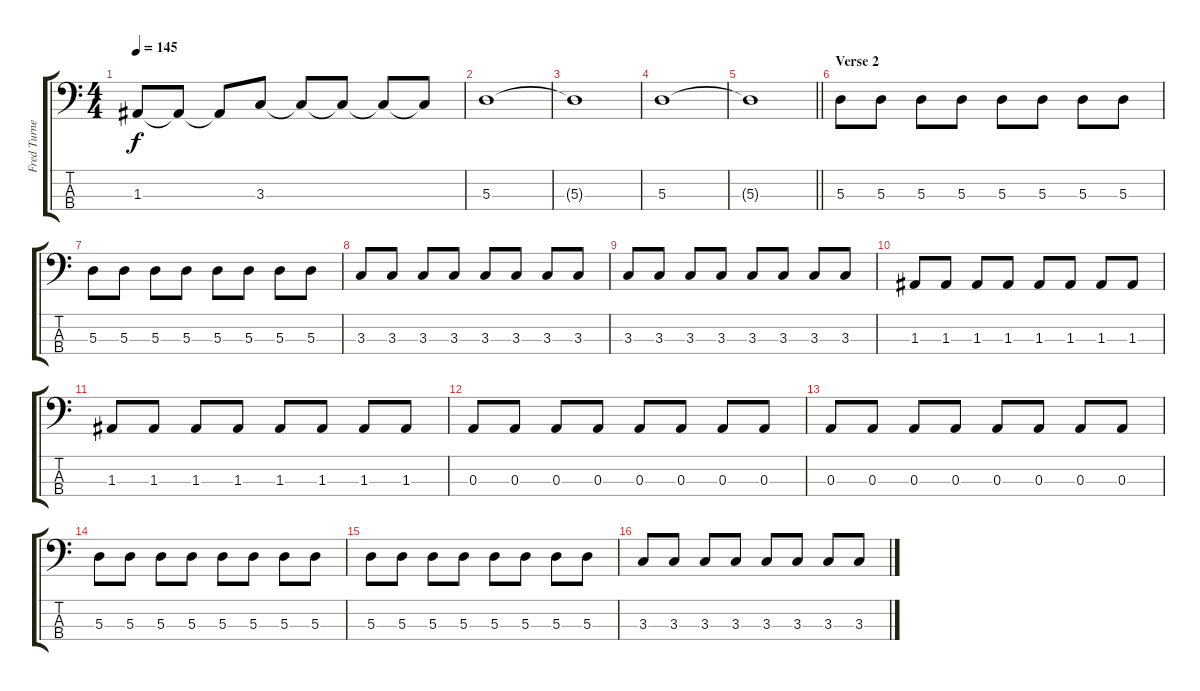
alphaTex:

\track ("Fred Turner" "Fred Turne") {instrument electricbassfinger}
\staff {score tabs}
\tuning (G2 D2 A1 E1) {hide}
\ts (4 4)
\tempo 145
\clef f4
\ks c
1.3{t}.8{dy f} 1.3{t}.8 1.3{t}.8 3.3.8 3.3{t}.8 3.3{t}.8 3.3{t}.8 3.3{t}.8 |
5.3.1 |
5.3{t}.1 |
5.3.1 |
\barLineRight lightlight
5.3{t}.1 |
\section ("" "Verse 2")
5.3.8 5.3.8 5.3.8 5.3.8 5.3.8 5.3.8 5.3.8 5.3.8 |
5.3.8 5.3.8 5.3.8 5.3.8 5.3.8 5.3.8 5.3.8 5.3.8 |
3.3.8 3.3.8 3.3.8 3.3.8 3.3.8 3.3.8 3.3.8 3.3.8 |
3.3.8 3.3.8 3.3.8 3.3.8 3.3.8 3.3.8 3.3.8 3.3.8 |
1.3.8 1.3.8 1.3.8 1.3.8 1.3.8 1.3.8 1.3.8 1.3.8 |
1.3.8 1.3.8 1.3.8 1.3.8 1.3.8 1.3.8 1.3.8 1.3.8 |
0.3.8 0.3.8 0.3.8 0.3.8 0.3.8 0.3.8 0.3.8 0.3.8 |
0.3.8 0.3.8 0.3.8 0.3.8 0.3.8 0.3.8 0.3.8 0.3.8 |
5.3.8 5.3.8 5.3.8 5.3.8 5.3.8 5.3.8 5.3.8 5.3.8 |
5.3.8 5.3.8 5.3.8 5.3.8 5.3.8 5.3.8 5.3.8 5.3.8 |
3.3.8 3.3.8 3.3.8 3.3.8 3.3.8 3.3.8 3.3.8 3.3.8
